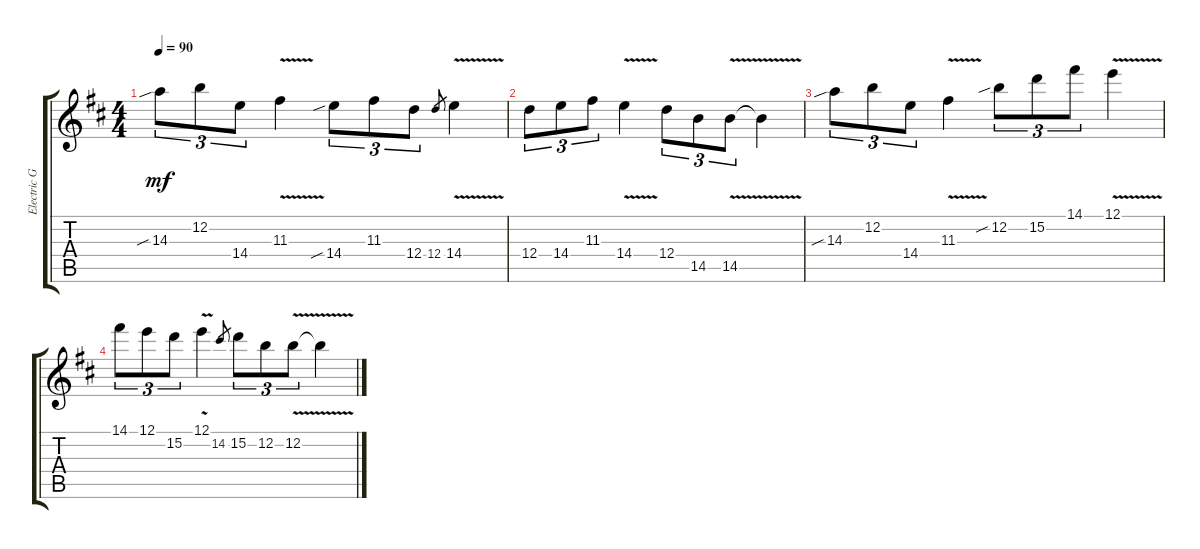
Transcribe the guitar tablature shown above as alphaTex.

\track ("Electric Guitar" "Electric G") {instrument electricguitarclean}
\staff {score tabs}
\tuning (E4 B3 G3 D3 A2 E2) {hide}
\ts (4 4)
\tempo 90
\clef g2
\ks bminor
14.3{sib}.8{tu (3 2) dy mf instrument electricguitarclean} 12.2.8{tu (3 2)} 14.4.8{tu (3 2)} 11.3{v}.4 14.4{sib}.8{tu (3 2)} 11.3.8{tu (3 2)} 12.4.8{tu (3 2)} 12.4.8{gr} 14.4{v}.4 |
12.4.8{tu (3 2)} 14.4.8{tu (3 2)} 11.3.8{tu (3 2)} 14.4{v}.4 12.4.8{tu (3 2)} 14.5.8{tu (3 2)} 14.5{v}.8{tu (3 2)} 14.5{v t}.4 |
14.3{sib}.8{tu (3 2)} 12.2.8{tu (3 2)} 14.4.8{tu (3 2)} 11.3{v}.4 12.2{sib}.8{tu (3 2)} 15.2.8{tu (3 2)} 14.1.8{tu (3 2)} 12.1{v}.4 |
14.1.8{tu (3 2)} 12.1.8{tu (3 2)} 15.2.8{tu (3 2)} 12.1{v}.4 14.2.8{gr} 15.2.8{tu (3 2)} 12.2.8{tu (3 2)} 12.2{v}.8{tu (3 2)} 12.2{v t}.4
